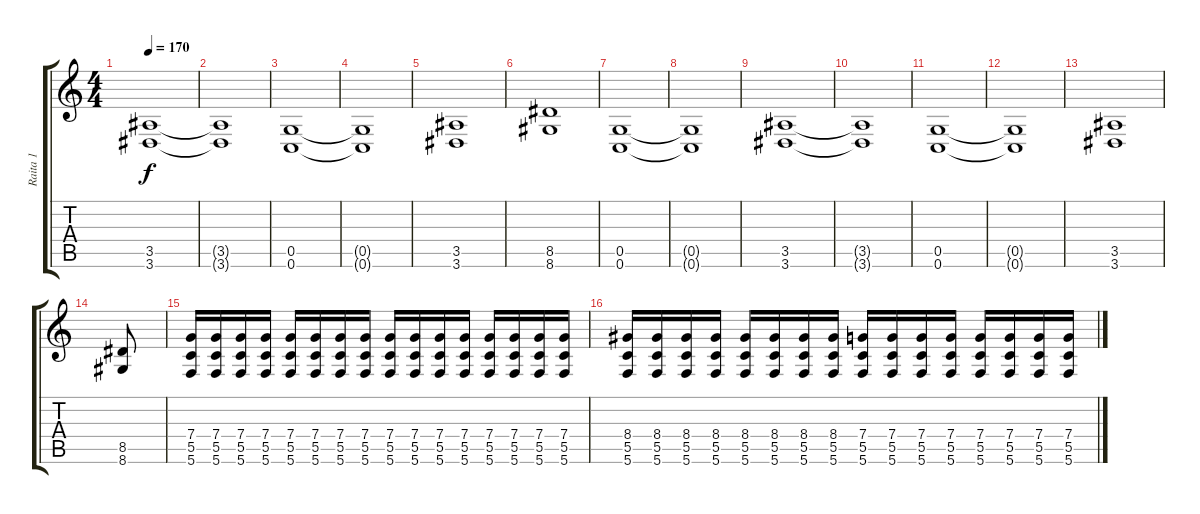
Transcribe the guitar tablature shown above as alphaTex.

\track ("Raita 1" "Raita 1") {instrument distortionguitar}
\staff {score tabs}
\tuning (D4 A3 F3 C3 G2 C2) {hide}
\ts (4 4)
\tempo 170
\clef g2
\ks c
(3.5 3.6).1{dy f} |
(3.5{t} 3.6{t}).1 |
(0.5 0.6).1 |
(0.5{t} 0.6{t}).1 |
(3.5 3.6).1 |
(8.5 8.6).1 |
(0.5 0.6).1 |
(0.5{t} 0.6{t}).1 |
(3.5 3.6).1 |
(3.5{t} 3.6{t}).1 |
(0.5 0.6).1 |
(0.5{t} 0.6{t}).1 |
(3.5 3.6).1 |
(8.5 8.6).8 |
(7.4 5.5 5.6).16 (7.4 5.5 5.6).16 (7.4 5.5 5.6).16 (7.4 5.5 5.6).16 (7.4 5.5 5.6).16 (7.4 5.5 5.6).16 (7.4 5.5 5.6).16 (7.4 5.5 5.6).16 (7.4 5.5 5.6).16 (7.4 5.5 5.6).16 (7.4 5.5 5.6).16 (7.4 5.5 5.6).16 (7.4 5.5 5.6).16 (7.4 5.5 5.6).16 (7.4 5.5 5.6).16 (7.4 5.5 5.6).16 |
(8.4 5.5 5.6).16 (8.4 5.5 5.6).16 (8.4 5.5 5.6).16 (8.4 5.5 5.6).16 (8.4 5.5 5.6).16 (8.4 5.5 5.6).16 (8.4 5.5 5.6).16 (8.4 5.5 5.6).16 (7.4 5.5 5.6).16 (7.4 5.5 5.6).16 (7.4 5.5 5.6).16 (7.4 5.5 5.6).16 (7.4 5.5 5.6).16 (7.4 5.5 5.6).16 (7.4 5.5 5.6).16 (7.4 5.5 5.6).16
